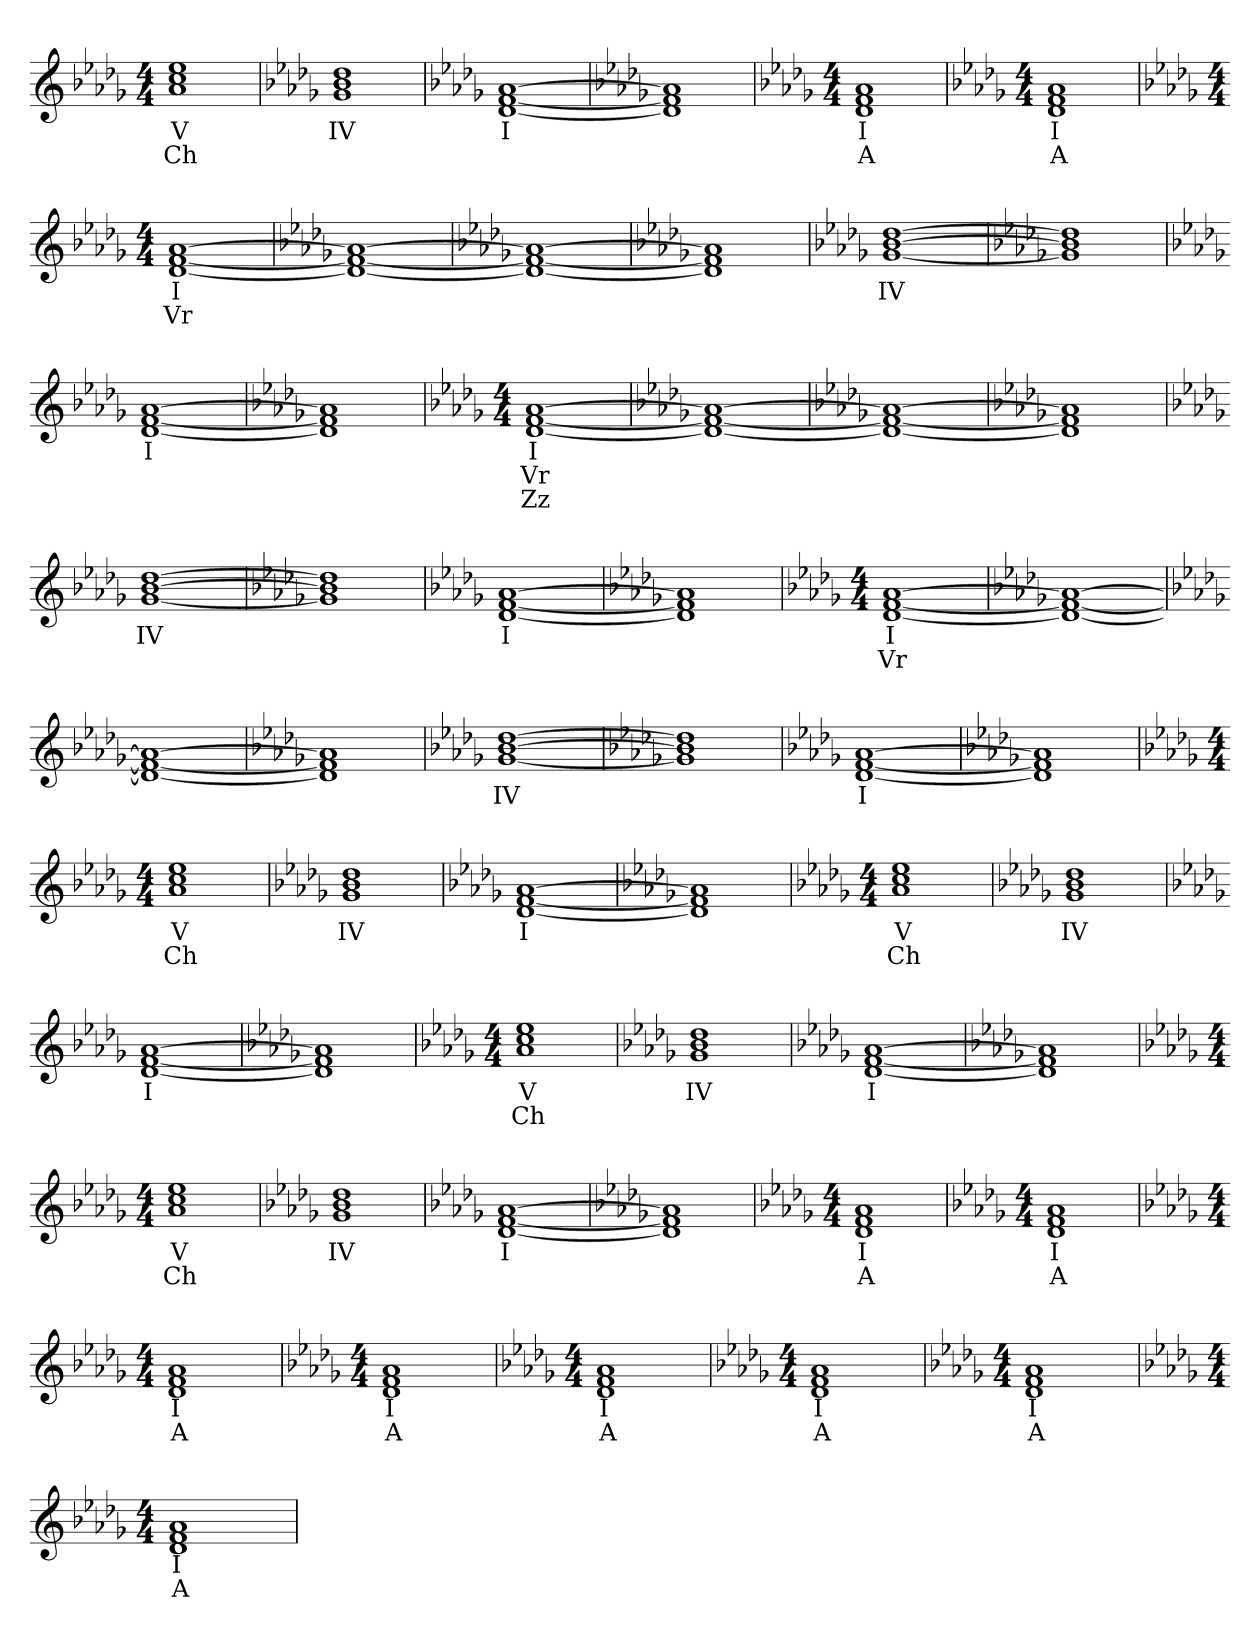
**kern	**text	**text	**text
*part1	*part1	*part1	*part1
*staff1	*staff1	*staff1	*staff1
*k[b-e-a-d-g-]	*	*	*
*D-:	*	*	*
*M4/4	*	*	*
=	=	=	=
1a- 1cc 1ee-	V	Ch	.
=	=	=	=
*k[b-e-a-d-g-]	*	*	*
*D-:	*	*	*
1g- 1b- 1dd-	IV	.	.
=	=	=	=
*k[b-e-a-d-g-]	*	*	*
*D-:	*	*	*
[1d- [1f [1a-	I	.	.
=	=	=	=
*k[b-e-a-d-g-]	*	*	*
*D-:	*	*	*
1d-] 1f] 1a-]	.	.	.
=	=	=	=
*k[b-e-a-d-g-]	*	*	*
*D-:	*	*	*
*M4/4	*	*	*
1d- 1f 1a-	I	A	.
=	=	=	=
*k[b-e-a-d-g-]	*	*	*
*D-:	*	*	*
*M4/4	*	*	*
1d- 1f 1a-	I	A	.
=	=	=	=
*k[b-e-a-d-g-]	*	*	*
*D-:	*	*	*
*M4/4	*	*	*
[1d- [1f [1a-	I	Vr	.
=	=	=	=
*k[b-e-a-d-g-]	*	*	*
*D-:	*	*	*
1d-_ 1f_ 1a-_	.	.	.
=	=	=	=
*k[b-e-a-d-g-]	*	*	*
*D-:	*	*	*
1d-_ 1f_ 1a-_	.	.	.
=	=	=	=
*k[b-e-a-d-g-]	*	*	*
*D-:	*	*	*
1d-] 1f] 1a-]	.	.	.
=	=	=	=
*k[b-e-a-d-g-]	*	*	*
*D-:	*	*	*
[1g- [1b- [1dd-	IV	.	.
=	=	=	=
*k[b-e-a-d-g-]	*	*	*
*D-:	*	*	*
1g-] 1b-] 1dd-]	.	.	.
=	=	=	=
*k[b-e-a-d-g-]	*	*	*
*D-:	*	*	*
[1d- [1f [1a-	I	.	.
=	=	=	=
*k[b-e-a-d-g-]	*	*	*
*D-:	*	*	*
1d-] 1f] 1a-]	.	.	.
=	=	=	=
*k[b-e-a-d-g-]	*	*	*
*D-:	*	*	*
*M4/4	*	*	*
[1d- [1f [1a-	I	Vr	Zz
=	=	=	=
*k[b-e-a-d-g-]	*	*	*
*D-:	*	*	*
1d-_ 1f_ 1a-_	.	.	.
=	=	=	=
*k[b-e-a-d-g-]	*	*	*
*D-:	*	*	*
1d-_ 1f_ 1a-_	.	.	.
=	=	=	=
*k[b-e-a-d-g-]	*	*	*
*D-:	*	*	*
1d-] 1f] 1a-]	.	.	.
=	=	=	=
*k[b-e-a-d-g-]	*	*	*
*D-:	*	*	*
[1g- [1b- [1dd-	IV	.	.
=	=	=	=
*k[b-e-a-d-g-]	*	*	*
*D-:	*	*	*
1g-] 1b-] 1dd-]	.	.	.
=	=	=	=
*k[b-e-a-d-g-]	*	*	*
*D-:	*	*	*
[1d- [1f [1a-	I	.	.
=	=	=	=
*k[b-e-a-d-g-]	*	*	*
*D-:	*	*	*
1d-] 1f] 1a-]	.	.	.
=	=	=	=
*k[b-e-a-d-g-]	*	*	*
*D-:	*	*	*
*M4/4	*	*	*
[1d- [1f [1a-	I	Vr	.
=	=	=	=
*k[b-e-a-d-g-]	*	*	*
*D-:	*	*	*
1d-_ 1f_ 1a-_	.	.	.
=	=	=	=
*k[b-e-a-d-g-]	*	*	*
*D-:	*	*	*
1d-_ 1f_ 1a-_	.	.	.
=	=	=	=
*k[b-e-a-d-g-]	*	*	*
*D-:	*	*	*
1d-] 1f] 1a-]	.	.	.
=	=	=	=
*k[b-e-a-d-g-]	*	*	*
*D-:	*	*	*
[1g- [1b- [1dd-	IV	.	.
=	=	=	=
*k[b-e-a-d-g-]	*	*	*
*D-:	*	*	*
1g-] 1b-] 1dd-]	.	.	.
=	=	=	=
*k[b-e-a-d-g-]	*	*	*
*D-:	*	*	*
[1d- [1f [1a-	I	.	.
=	=	=	=
*k[b-e-a-d-g-]	*	*	*
*D-:	*	*	*
1d-] 1f] 1a-]	.	.	.
=	=	=	=
*k[b-e-a-d-g-]	*	*	*
*D-:	*	*	*
*M4/4	*	*	*
1a- 1cc 1ee-	V	Ch	.
=	=	=	=
*k[b-e-a-d-g-]	*	*	*
*D-:	*	*	*
1g- 1b- 1dd-	IV	.	.
=	=	=	=
*k[b-e-a-d-g-]	*	*	*
*D-:	*	*	*
[1d- [1f [1a-	I	.	.
=	=	=	=
*k[b-e-a-d-g-]	*	*	*
*D-:	*	*	*
1d-] 1f] 1a-]	.	.	.
=	=	=	=
*k[b-e-a-d-g-]	*	*	*
*D-:	*	*	*
*M4/4	*	*	*
1a- 1cc 1ee-	V	Ch	.
=	=	=	=
*k[b-e-a-d-g-]	*	*	*
*D-:	*	*	*
1g- 1b- 1dd-	IV	.	.
=	=	=	=
*k[b-e-a-d-g-]	*	*	*
*D-:	*	*	*
[1d- [1f [1a-	I	.	.
=	=	=	=
*k[b-e-a-d-g-]	*	*	*
*D-:	*	*	*
1d-] 1f] 1a-]	.	.	.
=	=	=	=
*k[b-e-a-d-g-]	*	*	*
*D-:	*	*	*
*M4/4	*	*	*
1a- 1cc 1ee-	V	Ch	.
=	=	=	=
*k[b-e-a-d-g-]	*	*	*
*D-:	*	*	*
1g- 1b- 1dd-	IV	.	.
=	=	=	=
*k[b-e-a-d-g-]	*	*	*
*D-:	*	*	*
[1d- [1f [1a-	I	.	.
=	=	=	=
*k[b-e-a-d-g-]	*	*	*
*D-:	*	*	*
1d-] 1f] 1a-]	.	.	.
=	=	=	=
*k[b-e-a-d-g-]	*	*	*
*D-:	*	*	*
*M4/4	*	*	*
1a- 1cc 1ee-	V	Ch	.
=	=	=	=
*k[b-e-a-d-g-]	*	*	*
*D-:	*	*	*
1g- 1b- 1dd-	IV	.	.
=	=	=	=
*k[b-e-a-d-g-]	*	*	*
*D-:	*	*	*
[1d- [1f [1a-	I	.	.
=	=	=	=
*k[b-e-a-d-g-]	*	*	*
*D-:	*	*	*
1d-] 1f] 1a-]	.	.	.
=	=	=	=
*k[b-e-a-d-g-]	*	*	*
*D-:	*	*	*
*M4/4	*	*	*
1d- 1f 1a-	I	A	.
=	=	=	=
*k[b-e-a-d-g-]	*	*	*
*D-:	*	*	*
*M4/4	*	*	*
1d- 1f 1a-	I	A	.
=	=	=	=
*k[b-e-a-d-g-]	*	*	*
*D-:	*	*	*
*M4/4	*	*	*
1d- 1f 1a-	I	A	.
=	=	=	=
*k[b-e-a-d-g-]	*	*	*
*D-:	*	*	*
*M4/4	*	*	*
1d- 1f 1a-	I	A	.
=	=	=	=
*k[b-e-a-d-g-]	*	*	*
*D-:	*	*	*
*M4/4	*	*	*
1d- 1f 1a-	I	A	.
=	=	=	=
*k[b-e-a-d-g-]	*	*	*
*D-:	*	*	*
*M4/4	*	*	*
1d- 1f 1a-	I	A	.
=	=	=	=
*k[b-e-a-d-g-]	*	*	*
*D-:	*	*	*
*M4/4	*	*	*
1d- 1f 1a-	I	A	.
=	=	=	=
*k[b-e-a-d-g-]	*	*	*
*D-:	*	*	*
*M4/4	*	*	*
1d- 1f 1a-	I	A	.
=	=	=	=
*-	*-	*-	*-
